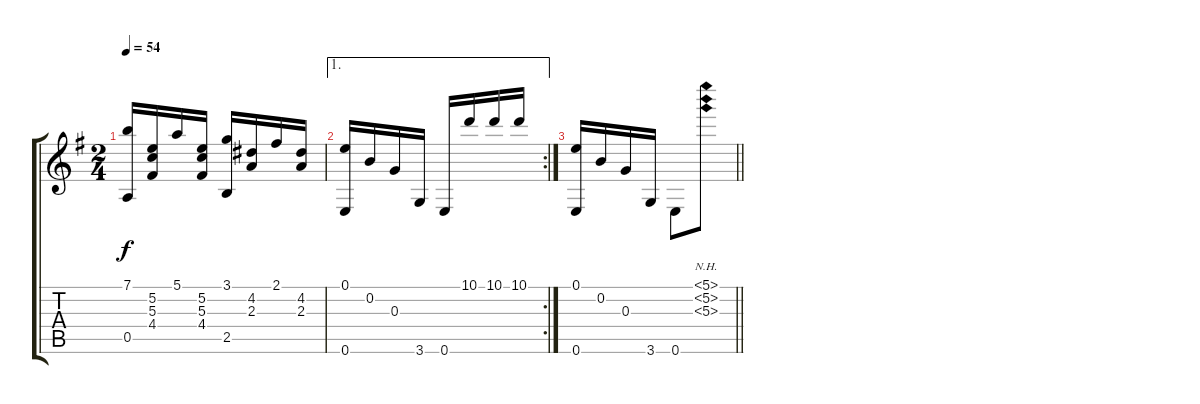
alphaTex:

\track "" {instrument acousticguitarnylon}
\staff {score tabs}
\tuning (E4 B3 G3 D3 A2 E2) {hide}
\ts (2 4)
\tempo 54
\clef g2
\ks g
(7.1 0.5).16{dy f} (5.2 5.3 4.4).16 5.1.16 (5.2 5.3 4.4).16 (3.1 2.5).16 (4.2 2.3).16 2.1.16 (4.2 2.3).16 |
\ae 1
\rc 2
(0.1 0.6).16 0.2.16 0.3.16 3.6.16 0.6.16 10.1.16 10.1.16 10.1.16 |
\barLineRight lightlight
(0.1 0.6).16 0.2.16 0.3.16 3.6.16 0.6.8 (5.1{nh} 5.2{nh} 5.3{nh}).8
